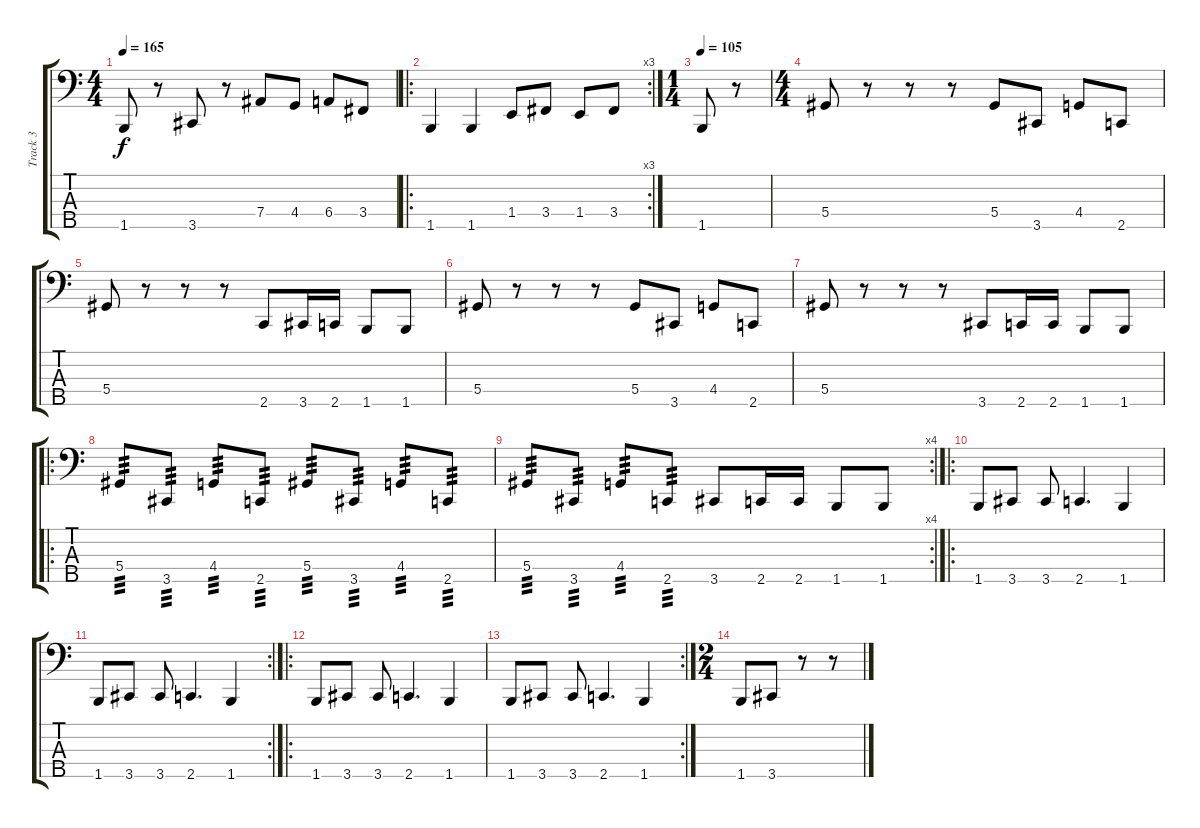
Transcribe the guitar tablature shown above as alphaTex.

\track ("Track 3" "Track 3") {instrument electricbasspick}
\staff {score tabs}
\tuning (Gb2 Db2 Ab1 Eb1 Bb0) {hide}
\ts (4 4)
\tempo 165
\clef f4
\ks c
1.5.8{dy f} r.8 3.5.8 r.8 7.4.8 4.4.8 6.4.8 3.4.8 |
\ro
\rc 3
1.5.4 1.5.4 1.4.8 3.4.8 1.4.8 3.4.8 |
\ts (1 4)
\tempo 105
1.5.8 r.8 |
\ts (4 4)
5.4.8 r.8 r.8 r.8 5.4.8 3.5.8 4.4.8 2.5.8 |
5.4.8 r.8 r.8 r.8 2.5.8 3.5.16 2.5.16 1.5.8 1.5.8 |
5.4.8 r.8 r.8 r.8 5.4.8 3.5.8 4.4.8 2.5.8 |
5.4.8 r.8 r.8 r.8 3.5.8 2.5.16 2.5.16 1.5.8 1.5.8 |
\ro
5.4.8{tp 3} 3.5.8{tp 3} 4.4.8{tp 3} 2.5.8{tp 3} 5.4.8{tp 3} 3.5.8{tp 3} 4.4.8{tp 3} 2.5.8{tp 3} |
\rc 4
5.4.8{tp 3} 3.5.8{tp 3} 4.4.8{tp 3} 2.5.8{tp 3} 3.5.8 2.5.16 2.5.16 1.5.8 1.5.8 |
\ro
1.5.8 3.5.8 3.5.8 2.5.4{d} 1.5.4 |
\rc 2
1.5.8 3.5.8 3.5.8 2.5.4{d} 1.5.4 |
\ro
1.5.8 3.5.8 3.5.8 2.5.4{d} 1.5.4 |
\rc 2
1.5.8 3.5.8 3.5.8 2.5.4{d} 1.5.4 |
\ts (2 4)
1.5.8 3.5.8 r.8 r.8
